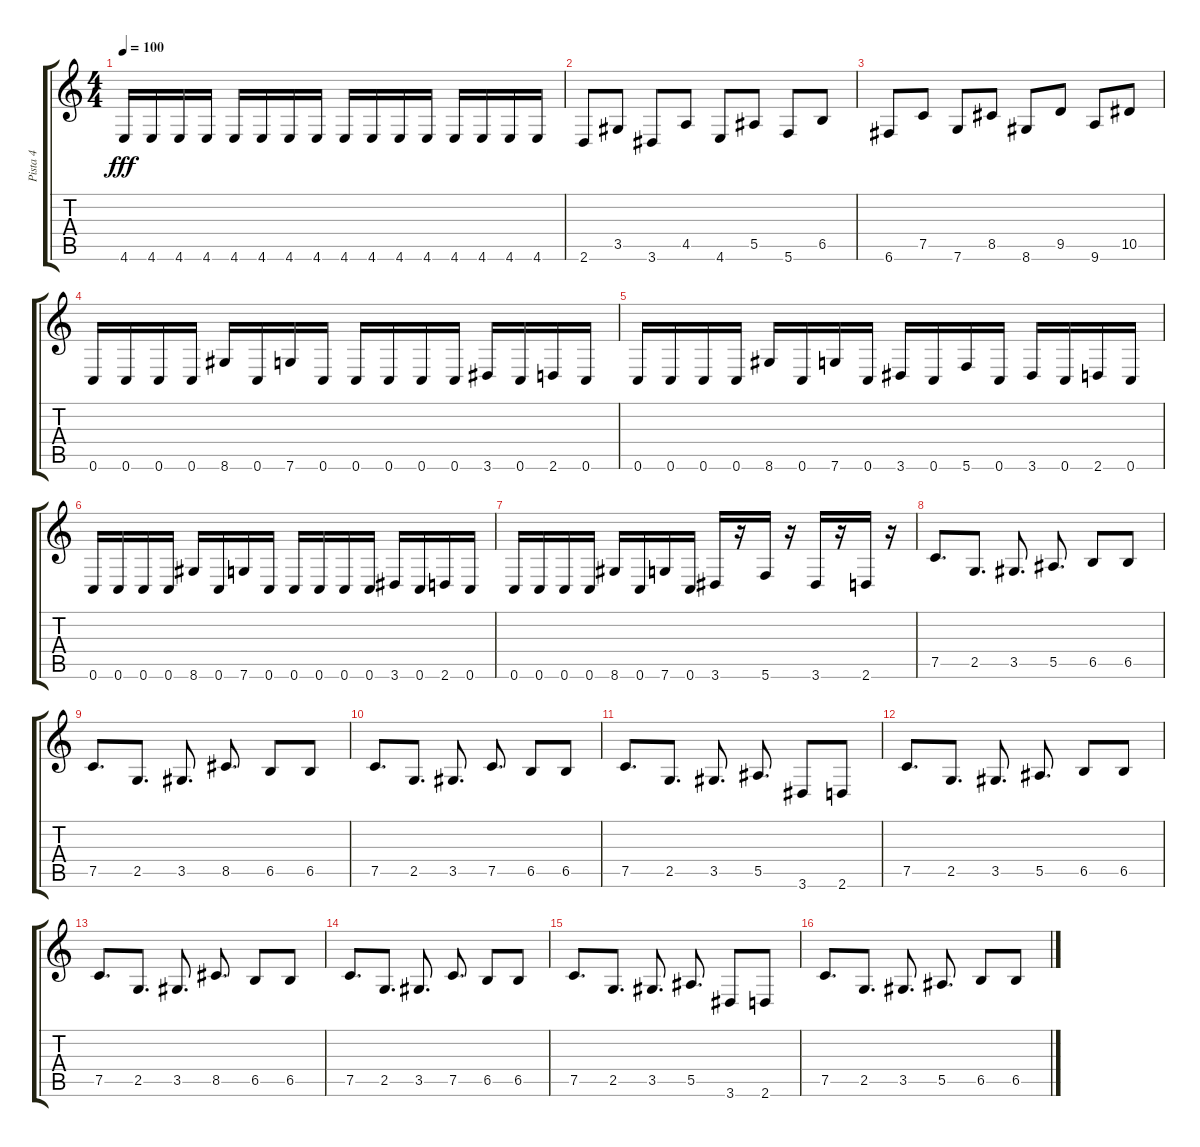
\track ("Pista 4" "Pista 4") {instrument electricbassfinger}
\staff {score tabs}
\tuning (C4 G3 Eb3 Bb2 F2 C2) {hide}
\ts (4 4)
\tempo 100
\clef g2
\ks c
4.6.16{dy fff} 4.6.16 4.6.16 4.6.16 4.6.16 4.6.16 4.6.16 4.6.16 4.6.16 4.6.16 4.6.16 4.6.16 4.6.16 4.6.16 4.6.16 4.6.16 |
2.6.8 3.5.8 3.6.8 4.5.8 4.6.8 5.5.8 5.6.8 6.5.8 |
6.6.8 7.5.8 7.6.8 8.5.8 8.6.8 9.5.8 9.6.8 10.5.8 |
0.6.16 0.6.16 0.6.16 0.6.16 8.6.16 0.6.16 7.6.16 0.6.16 0.6.16 0.6.16 0.6.16 0.6.16 3.6.16 0.6.16 2.6.16 0.6.16 |
0.6.16 0.6.16 0.6.16 0.6.16 8.6.16 0.6.16 7.6.16 0.6.16 3.6.16 0.6.16 5.6.16 0.6.16 3.6.16 0.6.16 2.6.16 0.6.16 |
0.6.16 0.6.16 0.6.16 0.6.16 8.6.16 0.6.16 7.6.16 0.6.16 0.6.16 0.6.16 0.6.16 0.6.16 3.6.16 0.6.16 2.6.16 0.6.16 |
0.6.16 0.6.16 0.6.16 0.6.16 8.6.16 0.6.16 7.6.16 0.6.16 3.6.16 r.16 5.6.16 r.16 3.6.16 r.16 2.6.16 r.16 |
7.5.8{d} 2.5.8{d} 3.5.8{d} 5.5.8{d} 6.5.8 6.5.8 |
7.5.8{d} 2.5.8{d} 3.5.8{d} 8.5.8{d} 6.5.8 6.5.8 |
7.5.8{d} 2.5.8{d} 3.5.8{d} 7.5.8{d} 6.5.8 6.5.8 |
7.5.8{d} 2.5.8{d} 3.5.8{d} 5.5.8{d} 3.6.8 2.6.8 |
7.5.8{d} 2.5.8{d} 3.5.8{d} 5.5.8{d} 6.5.8 6.5.8 |
7.5.8{d} 2.5.8{d} 3.5.8{d} 8.5.8{d} 6.5.8 6.5.8 |
7.5.8{d} 2.5.8{d} 3.5.8{d} 7.5.8{d} 6.5.8 6.5.8 |
7.5.8{d} 2.5.8{d} 3.5.8{d} 5.5.8{d} 3.6.8 2.6.8 |
7.5.8{d} 2.5.8{d} 3.5.8{d} 5.5.8{d} 6.5.8 6.5.8
